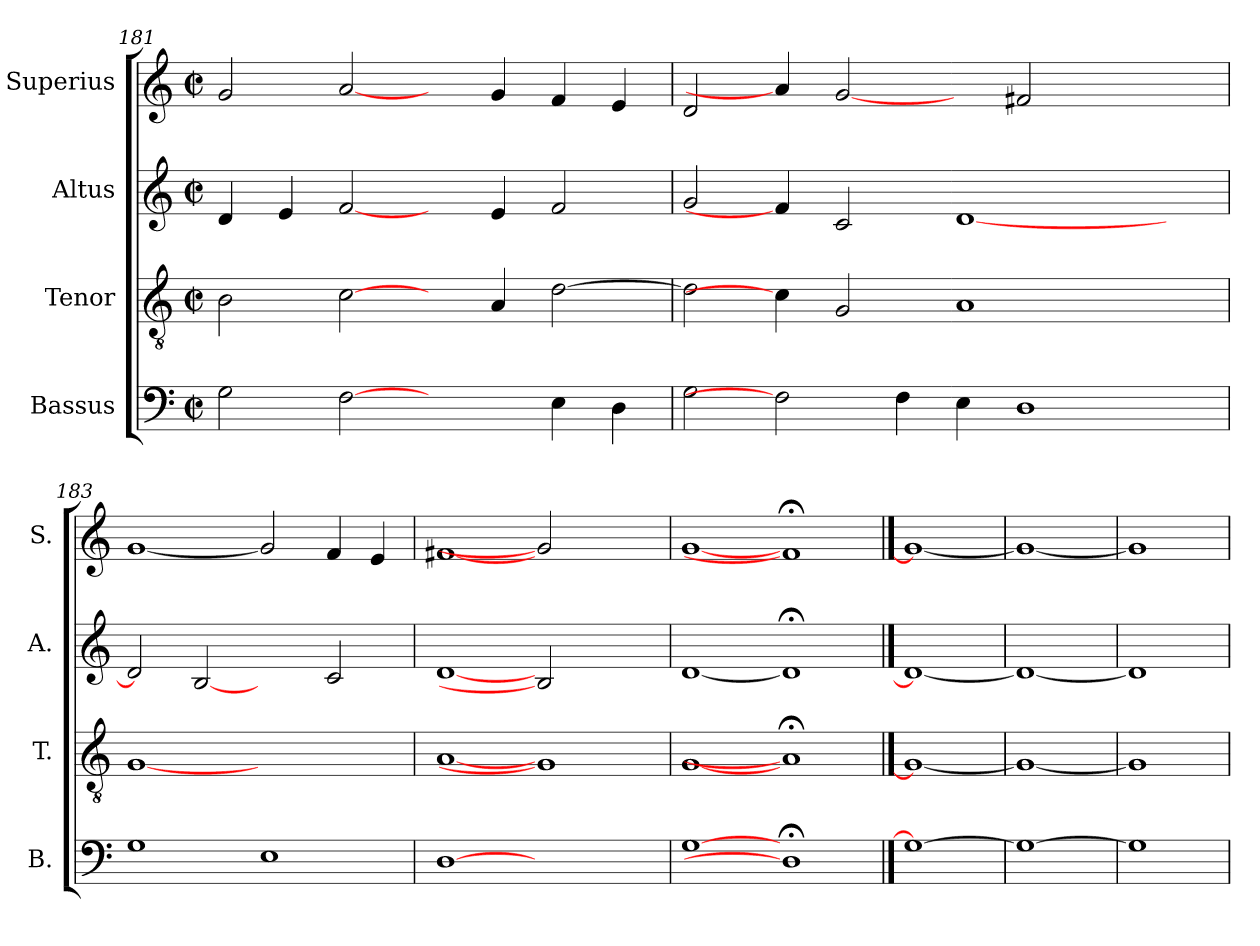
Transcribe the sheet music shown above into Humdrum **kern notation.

**kern	**kern	**kern	**kern
*part4	*part3	*part2	*part1
*staff4	*staff3	*staff2	*staff1
*I"Bassus	*I"Tenor	*I"Altus	*I"Superius
*I'B.	*I'T.	*I'A.	*I'S.
*clefF4	*clefGv2	*clefG2	*clefG2
*	*ITrd7c12	*	*
*k[]	*k[]	*k[]	*k[]
*C:	*C:	*C:	*C:
*M2/2	*M2/2	*M2/2	*M2/2
*met(c|)	*met(c|)	*met(c|)	*met(c|)
=181	=181	=181	=181
2Gi\	2BBi\	4di/	2gi/
.	.	4ei/	.
[2Fi	[2Ci\	[2fi/	[2ai/
2ryy	4ryy	4ryy	4ryy
.	4AAi/	4ei/	4gi/
4Ei\	[>2Di\	2fi/	4fi/
4Di\	.	.	4ei/
!!LO:LB:g=z
=182	=182	=182	=182
2Gi\	2Di\]	2gi/	2di/
2Fi]	4Ci\]	4fi/]	4ai/]
.	2GGi/	2ci/	[2gi
4Fi\	.	.	.
4Ei\	1AAi	[<1di	4ryy
1Di	.	.	2f#Xi/
.	.	.	2ryy
.	4ryy	4ryy	.
=183	=183	=183	=183
1Gi	[1GGi	2di/]	[1gi
.	.	[2Bi	.
1Ei	1ryy	2ryy	2gi]
.	.	2ci/	4fi/
.	.	.	4ei/
=184	=184	=184	=184
[1Di	[1AAi	[1di	[1f#Xi
1ryy	1GGi]	2Bi]	2gi]
.	.	2ryy	2ryy
=185	=185	=185	=185
[1Gi	[1GGi	[1di	[1gi
1D;i]	1AA;i]	1d;i]	1f#;i]
==186	==186	==186	==186
1Gi_	1GGi_	1di_	1gi_
=187	=187	=187	=187
1Gi_	1GGi_	1di_	1gi_
=188	=188	=188	=188
1Gi]	1GGi]	1di]	1gi]
=	=	=	=
*-	*-	*-	*-
